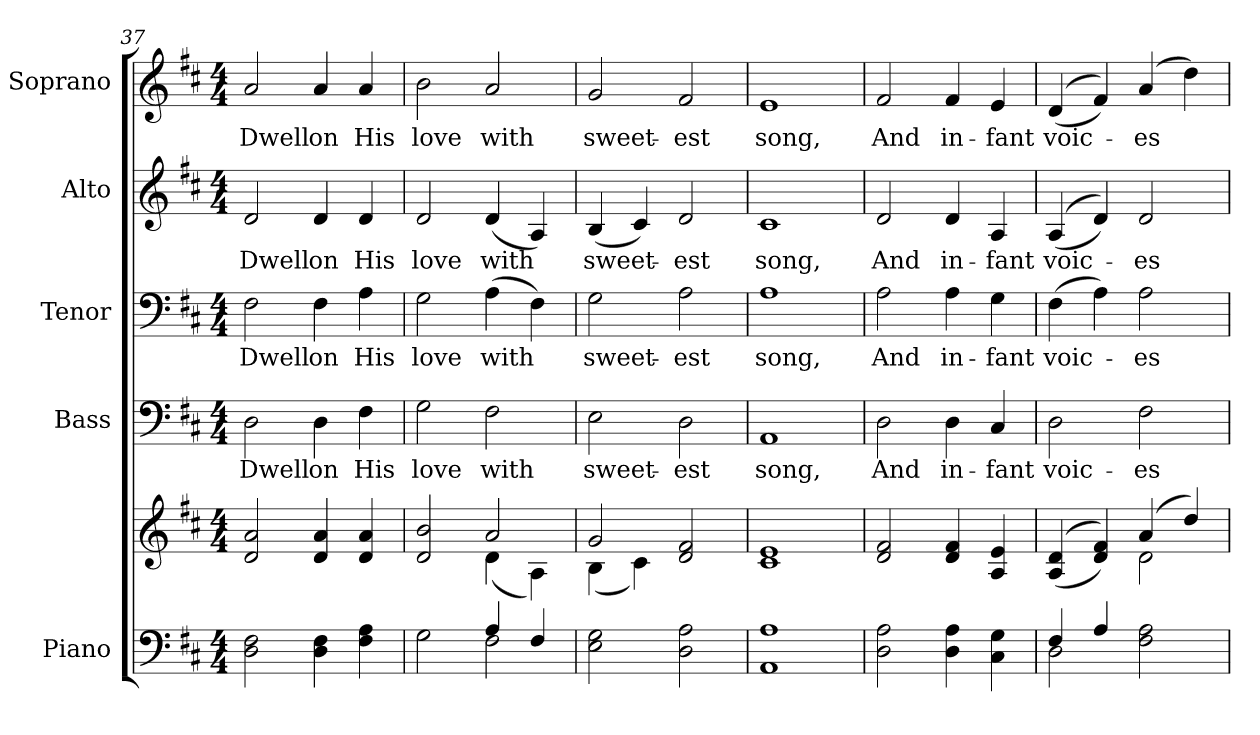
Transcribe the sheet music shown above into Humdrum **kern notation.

**kern	**kern	**kern	**text	**kern	**text	**kern	**text	**kern	**text
*part5	*part5	*part4	*part4	*part3	*part3	*part2	*part2	*part1	*part1
*staff6	*staff5	*staff4	*staff4	*staff3	*staff3	*staff2	*staff2	*staff1	*staff1
*I"Piano	*	*I"Bass	*	*I"Tenor	*	*I"Alto	*	*I"Soprano	*
*I'Pno.	*	*I'B.	*	*I'T.	*	*I'A.	*	*I'S.	*
!!LO:PB:g=z
*clefF4	*clefG2	*clefF4	*	*clefF4	*	*clefG2	*	*clefG2	*
*k[f#c#]	*k[f#c#]	*k[f#c#]	*	*k[f#c#]	*	*k[f#c#]	*	*k[f#c#]	*
*D:	*D:	*D:	*	*D:	*	*D:	*	*D:	*
*M4/4	*M4/4	*M4/4	*	*M4/4	*	*M4/4	*	*M4/4	*
=37	=37	=37	=37	=37	=37	=37	=37	=37	=37
!	!	!	!LO:LY:b:color=#000000	!	!	!	!	!	!
!	!	!	!	!	!LO:LY:b:color=#000000	!	!	!	!
!	!	!	!	!	!	!	!LO:LY:b:color=#000000	!	!
!	!	!	!	!	!	!	!	!	!LO:LY:b:color=#000000
2Di\ 2F#i	2di/ 2ai	2Di\	Dwell	2F#i\	Dwell	2di/	Dwell	2ai/	Dwell
!	!	!	!LO:LY:b:color=#000000	!	!	!	!	!	!
!	!	!	!	!	!LO:LY:b:color=#000000	!	!	!	!
!	!	!	!	!	!	!	!LO:LY:b:color=#000000	!	!
!	!	!	!	!	!	!	!	!	!LO:LY:b:color=#000000
4Di\ 4F#i	4di/ 4ai	4Di\	on	4F#i\	on	4di/	on	4ai/	on
!	!	!	!LO:LY:b:color=#000000	!	!	!	!	!	!
!	!	!	!	!	!LO:LY:b:color=#000000	!	!	!	!
!	!	!	!	!	!	!	!LO:LY:b:color=#000000	!	!
!	!	!	!	!	!	!	!	!	!LO:LY:b:color=#000000
4F#i\ 4Ai	4di/ 4ai	4F#i\	His	4Ai\	His	4di/	His	4ai/	His
=38	=38	=38	=38	=38	=38	=38	=38	=38	=38
*^	*^	*	*	*	*	*	*	*	*
!	!	!	!	!	!LO:LY:b:color=#000000	!	!	!	!	!	!
!	!	!	!	!	!	!	!LO:LY:b:color=#000000	!	!	!	!
!	!	!	!	!	!	!	!	!	!LO:LY:b:color=#000000	!	!
!	!	!	!	!	!	!	!	!	!	!	!LO:LY:b:color=#000000
2Gi\	2ryy	2di/ 2bi	2ryy	2Gi\	love	2Gi\	love	2di/	love	2bi\	love
!	!	!	!	!	!LO:LY:b:color=#000000	!	!	!	!	!	!
!	!	!	!	!	!	!	!LO:LY:b:color=#000000	!	!	!	!
!	!	!	!	!	!	!	!	!	!LO:LY:b:color=#000000	!	!
!	!	!	!	!	!	!	!	!	!	!	!LO:LY:b:color=#000000
4Ai/	2F#i\	2ai/	(4di\	2F#i\	with	(4Ai\	with	(4di/	with	2ai/	with
4F#i/	.	.	4Ai\)	.	.	4F#i\)	.	4Ai/)	.	.	.
*v	*v	*	*	*	*	*	*	*	*	*	*
=39	=39	=39	=39	=39	=39	=39	=39	=39	=39	=39
!	!	!	!	!LO:LY:b:color=#000000	!	!	!	!	!	!
!	!	!	!	!	!	!LO:LY:b:color=#000000	!	!	!	!
!	!	!	!	!	!	!	!	!LO:LY:b:color=#000000	!	!
!	!	!	!	!	!	!	!	!	!	!LO:LY:b:color=#000000
2Ei\ 2Gi	2gi/	(4Bi\	2Ei\	sweet-	2Gi\	sweet-	(4Bi/	sweet-	2gi/	sweet-
.	.	4c#i\)	.	.	.	.	4c#i/)	.	.	.
!	!	!	!	!LO:LY:b:color=#000000	!	!	!	!	!	!
!	!	!	!	!	!	!LO:LY:b:color=#000000	!	!	!	!
!	!	!	!	!	!	!	!	!LO:LY:b:color=#000000	!	!
!	!	!	!	!	!	!	!	!	!	!LO:LY:b:color=#000000
2Di\ 2Ai	2di/ 2f#i	2ryy	2Di\	-est	2Ai\	-est	2di/	-est	2f#i/	-est
*	*v	*v	*	*	*	*	*	*	*	*
=40	=40	=40	=40	=40	=40	=40	=40	=40	=40
*	*^	*	*	*	*	*	*	*	*
!	!	!	!	!LO:LY:b:color=#000000	!	!	!	!	!	!
*	*v	*v	*	*	*	*	*	*	*	*
*	*^	*	*	*	*	*	*	*	*
!	!	!	!	!	!	!LO:LY:b:color=#000000	!	!	!	!
*	*v	*v	*	*	*	*	*	*	*	*
*	*^	*	*	*	*	*	*	*	*
!	!	!	!	!	!	!	!	!LO:LY:b:color=#000000	!	!
*	*v	*v	*	*	*	*	*	*	*	*
*	*^	*	*	*	*	*	*	*	*
!	!	!	!	!	!	!	!	!	!	!LO:LY:b:color=#000000
*	*v	*v	*	*	*	*	*	*	*	*
1AAi 1Ai	1c#i 1ei	1AAi	song,	1Ai	song,	1c#i	song,	1ei	song,
!!LO:PB:g=z
=41	=41	=41	=41	=41	=41	=41	=41	=41	=41
!	!	!	!LO:LY:b:color=#000000	!	!	!	!	!	!
!	!	!	!	!	!LO:LY:b:color=#000000	!	!	!	!
!	!	!	!	!	!	!	!LO:LY:b:color=#000000	!	!
!	!	!	!	!	!	!	!	!	!LO:LY:b:color=#000000
2Di\ 2Ai	2di/ 2f#i	2Di\	And	2Ai\	And	2di/	And	2f#i/	And
!	!	!	!LO:LY:b:color=#000000	!	!	!	!	!	!
!	!	!	!	!	!LO:LY:b:color=#000000	!	!	!	!
!	!	!	!	!	!	!	!LO:LY:b:color=#000000	!	!
!	!	!	!	!	!	!	!	!	!LO:LY:b:color=#000000
4Di\ 4Ai	4di/ 4f#i	4Di\	in-	4Ai\	in-	4di/	in-	4f#i/	in-
!	!	!	!LO:LY:b:color=#000000	!	!	!	!	!	!
!	!	!	!	!	!LO:LY:b:color=#000000	!	!	!	!
!	!	!	!	!	!	!	!LO:LY:b:color=#000000	!	!
!	!	!	!	!	!	!	!	!	!LO:LY:b:color=#000000
4C#i\ 4Gi	4Ai/ 4ei	4C#i/	-fant	4Gi\	-fant	4Ai/	-fant	4ei/	-fant
=42	=42	=42	=42	=42	=42	=42	=42	=42	=42
*^	*^	*	*	*	*	*	*	*	*
!	!	!	!	!	!LO:LY:b:color=#000000	!	!	!	!	!	!
!	!	!	!	!	!	!	!LO:LY:b:color=#000000	!	!	!	!
!	!	!	!	!	!	!	!	!	!LO:LY:b:color=#000000	!	!
!	!	!	!	!	!	!	!	!	!	!	!LO:LY:b:color=#000000
4F#i/	2Di\	((4Ai/ 4di	2ryy	2Di\	voic-	(4F#i\	voic-	((4Ai/	voic-	((4di/	voic-
4Ai/	.	4di/ 4f#i))	.	.	.	4Ai\)	.	4di/))	.	4f#i/))	.
!	!	!	!	!	!LO:LY:b:color=#000000	!	!	!	!	!	!
!	!	!	!	!	!	!	!LO:LY:b:color=#000000	!	!	!	!
!	!	!	!	!	!	!	!	!	!LO:LY:b:color=#000000	!	!
!	!	!	!	!	!	!	!	!	!	!	!LO:LY:b:color=#000000
2F#i\ 2Ai	2ryy	(4ai/	2di\	2F#i\	-es	2Ai\	-es	2di/	-es	(4ai/	-es
.	.	4ddi/)	.	.	.	.	.	.	.	4ddi\)	.
*v	*v	*	*	*	*	*	*	*	*	*	*
*	*v	*v	*	*	*	*	*	*	*	*
=	=	=	=	=	=	=	=	=	=
*-	*-	*-	*-	*-	*-	*-	*-	*-	*-
